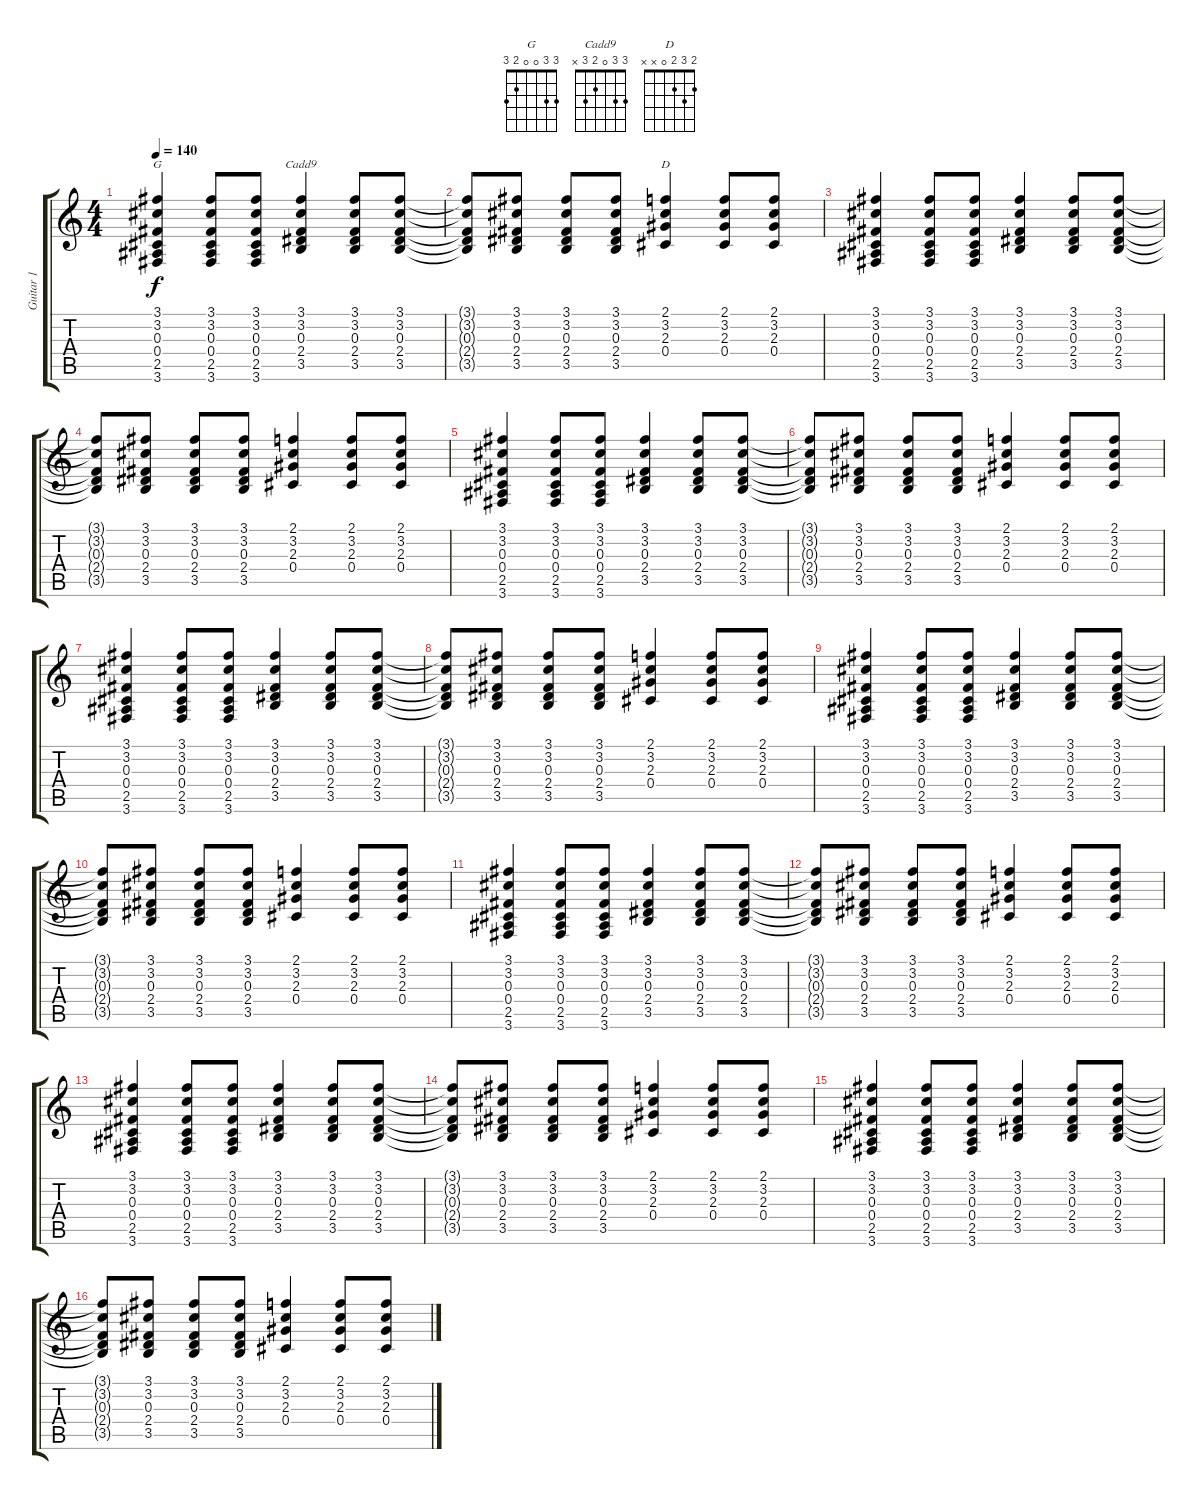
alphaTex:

\track ("Guitar 1" "Guitar 1") {instrument acousticguitarnylon}
\staff {score tabs}
\tuning (Eb4 Bb3 Gb3 Db3 Ab2 Eb2) {hide}
\chord ("G" 3 3 0 0 2 3)
\chord ("Cadd9" 3 3 0 2 3 x)
\chord ("D" 2 3 2 0 x x)
\ts (4 4)
\tempo 140
\clef g2
\ks c
(3.1 3.2 0.3 0.4 2.5 3.6).4{ch "G" dy f instrument acousticguitarnylon} (3.1 3.2 0.3 0.4 2.5 3.6).8 (3.1 3.2 0.3 0.4 2.5 3.6).8 (3.1 3.2 0.3 2.4 3.5).4{ch "Cadd9"} (3.1 3.2 0.3 2.4 3.5).8 (3.1 3.2 0.3 2.4 3.5).8 |
(3.1{t} 3.2{t} 0.3{t} 2.4{t} 3.5{t}).8 (3.1 3.2 0.3 2.4 3.5).8 (3.1 3.2 0.3 2.4 3.5).8 (3.1 3.2 0.3 2.4 3.5).8 (2.1 3.2 2.3 0.4).4{ch "D"} (2.1 3.2 2.3 0.4).8 (2.1 3.2 2.3 0.4).8 |
(3.1 3.2 0.3 0.4 2.5 3.6).4 (3.1 3.2 0.3 0.4 2.5 3.6).8 (3.1 3.2 0.3 0.4 2.5 3.6).8 (3.1 3.2 0.3 2.4 3.5).4 (3.1 3.2 0.3 2.4 3.5).8 (3.1 3.2 0.3 2.4 3.5).8 |
(3.1{t} 3.2{t} 0.3{t} 2.4{t} 3.5{t}).8 (3.1 3.2 0.3 2.4 3.5).8 (3.1 3.2 0.3 2.4 3.5).8 (3.1 3.2 0.3 2.4 3.5).8 (2.1 3.2 2.3 0.4).4 (2.1 3.2 2.3 0.4).8 (2.1 3.2 2.3 0.4).8 |
(3.1 3.2 0.3 0.4 2.5 3.6).4 (3.1 3.2 0.3 0.4 2.5 3.6).8 (3.1 3.2 0.3 0.4 2.5 3.6).8 (3.1 3.2 0.3 2.4 3.5).4 (3.1 3.2 0.3 2.4 3.5).8 (3.1 3.2 0.3 2.4 3.5).8 |
(3.1{t} 3.2{t} 0.3{t} 2.4{t} 3.5{t}).8 (3.1 3.2 0.3 2.4 3.5).8 (3.1 3.2 0.3 2.4 3.5).8 (3.1 3.2 0.3 2.4 3.5).8 (2.1 3.2 2.3 0.4).4 (2.1 3.2 2.3 0.4).8 (2.1 3.2 2.3 0.4).8 |
(3.1 3.2 0.3 0.4 2.5 3.6).4 (3.1 3.2 0.3 0.4 2.5 3.6).8 (3.1 3.2 0.3 0.4 2.5 3.6).8 (3.1 3.2 0.3 2.4 3.5).4 (3.1 3.2 0.3 2.4 3.5).8 (3.1 3.2 0.3 2.4 3.5).8 |
(3.1{t} 3.2{t} 0.3{t} 2.4{t} 3.5{t}).8 (3.1 3.2 0.3 2.4 3.5).8 (3.1 3.2 0.3 2.4 3.5).8 (3.1 3.2 0.3 2.4 3.5).8 (2.1 3.2 2.3 0.4).4 (2.1 3.2 2.3 0.4).8 (2.1 3.2 2.3 0.4).8 |
(3.1 3.2 0.3 0.4 2.5 3.6).4 (3.1 3.2 0.3 0.4 2.5 3.6).8 (3.1 3.2 0.3 0.4 2.5 3.6).8 (3.1 3.2 0.3 2.4 3.5).4 (3.1 3.2 0.3 2.4 3.5).8 (3.1 3.2 0.3 2.4 3.5).8 |
(3.1{t} 3.2{t} 0.3{t} 2.4{t} 3.5{t}).8 (3.1 3.2 0.3 2.4 3.5).8 (3.1 3.2 0.3 2.4 3.5).8 (3.1 3.2 0.3 2.4 3.5).8 (2.1 3.2 2.3 0.4).4 (2.1 3.2 2.3 0.4).8 (2.1 3.2 2.3 0.4).8 |
(3.1 3.2 0.3 0.4 2.5 3.6).4 (3.1 3.2 0.3 0.4 2.5 3.6).8 (3.1 3.2 0.3 0.4 2.5 3.6).8 (3.1 3.2 0.3 2.4 3.5).4 (3.1 3.2 0.3 2.4 3.5).8 (3.1 3.2 0.3 2.4 3.5).8 |
(3.1{t} 3.2{t} 0.3{t} 2.4{t} 3.5{t}).8 (3.1 3.2 0.3 2.4 3.5).8 (3.1 3.2 0.3 2.4 3.5).8 (3.1 3.2 0.3 2.4 3.5).8 (2.1 3.2 2.3 0.4).4 (2.1 3.2 2.3 0.4).8 (2.1 3.2 2.3 0.4).8 |
(3.1 3.2 0.3 0.4 2.5 3.6).4 (3.1 3.2 0.3 0.4 2.5 3.6).8 (3.1 3.2 0.3 0.4 2.5 3.6).8 (3.1 3.2 0.3 2.4 3.5).4 (3.1 3.2 0.3 2.4 3.5).8 (3.1 3.2 0.3 2.4 3.5).8 |
(3.1{t} 3.2{t} 0.3{t} 2.4{t} 3.5{t}).8 (3.1 3.2 0.3 2.4 3.5).8 (3.1 3.2 0.3 2.4 3.5).8 (3.1 3.2 0.3 2.4 3.5).8 (2.1 3.2 2.3 0.4).4 (2.1 3.2 2.3 0.4).8 (2.1 3.2 2.3 0.4).8 |
(3.1 3.2 0.3 0.4 2.5 3.6).4 (3.1 3.2 0.3 0.4 2.5 3.6).8 (3.1 3.2 0.3 0.4 2.5 3.6).8 (3.1 3.2 0.3 2.4 3.5).4 (3.1 3.2 0.3 2.4 3.5).8 (3.1 3.2 0.3 2.4 3.5).8 |
(3.1{t} 3.2{t} 0.3{t} 2.4{t} 3.5{t}).8 (3.1 3.2 0.3 2.4 3.5).8 (3.1 3.2 0.3 2.4 3.5).8 (3.1 3.2 0.3 2.4 3.5).8 (2.1 3.2 2.3 0.4).4 (2.1 3.2 2.3 0.4).8 (2.1 3.2 2.3 0.4).8
